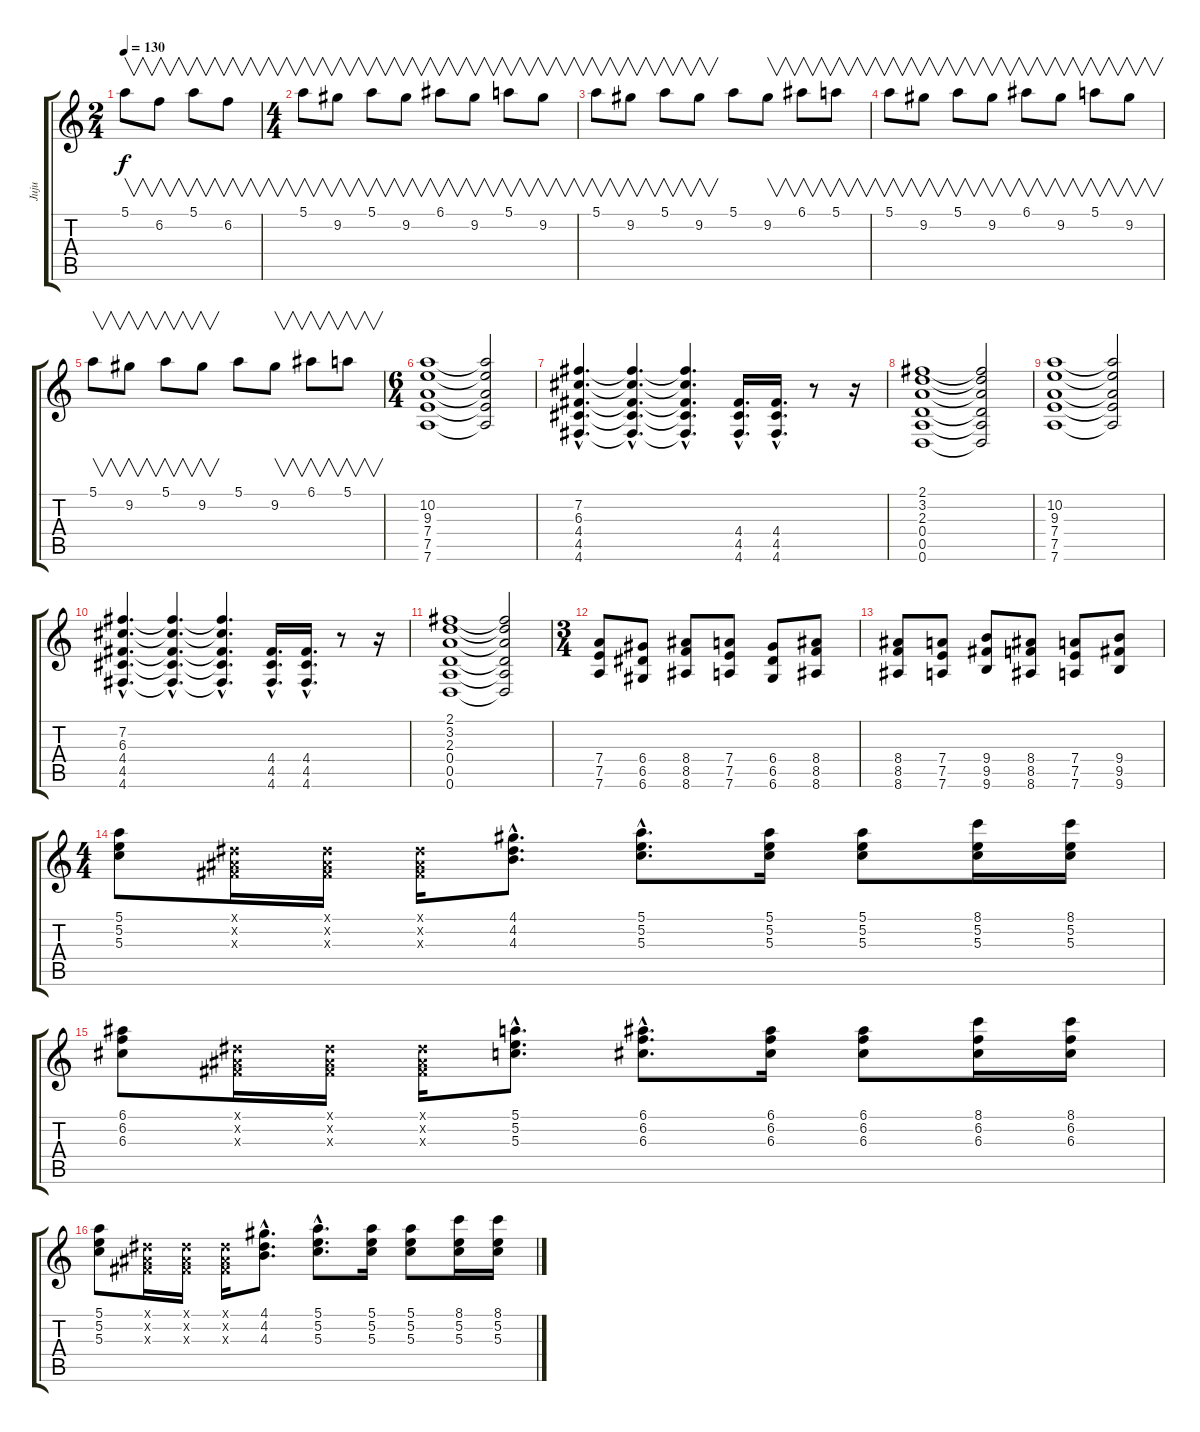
\track ("Juju" "Juju") {instrument distortionguitar}
\staff {score tabs}
\tuning (E4 B3 G3 D3 A2 D2) {hide}
\ts (2 4)
\tempo 130
\clef g2
\ks c
5.1.8{v dy f} 6.2.8{v} 5.1.8{v} 6.2.8{v} |
\ts (4 4)
5.1.8{v} 9.2.8{v} 5.1.8{v} 9.2.8{v} 6.1.8{v} 9.2.8{v} 5.1.8{v} 9.2.8{v} |
5.1.8{v} 9.2.8{v} 5.1.8{v} 9.2.8{v} 5.1.8 9.2.8{v} 6.1.8{v} 5.1.8{v} |
5.1.8{v} 9.2.8{v} 5.1.8{v} 9.2.8{v} 6.1.8{v} 9.2.8{v} 5.1.8{v} 9.2.8{v} |
5.1.8{v} 9.2.8{v} 5.1.8{v} 9.2.8{v} 5.1.8 9.2.8{v} 6.1.8{v} 5.1.8{v} |
\ts (6 4)
(10.2 9.3 7.4 7.5 7.6).1 (10.2{t} 9.3{t} 7.4{t} 7.5{t} 7.6{t}).2 |
(7.2{hac} 6.3{hac} 4.4{hac} 4.5{hac} 4.6{hac}).4{d} (7.2{hac t} 6.3{hac t} 4.4{hac t} 4.5{hac t} 4.6{hac t}).4{d} (7.2{hac t} 6.3{hac t} 4.4{hac t} 4.5{hac t} 4.6{hac t}).4{d} (4.4{hac} 4.5{hac} 4.6{hac}).16{d} (4.4{hac} 4.5{hac} 4.6{hac}).16{d} r.8 r.16 |
(2.1 3.2 2.3 0.4 0.5 0.6).1 (2.1{t} 3.2{t} 2.3{t} 0.4{t} 0.5{t} 0.6{t}).2 |
(10.2 9.3 7.4 7.5 7.6).1 (10.2{t} 9.3{t} 7.4{t} 7.5{t} 7.6{t}).2 |
(7.2{hac} 6.3{hac} 4.4{hac} 4.5{hac} 4.6{hac}).4{d} (7.2{hac t} 6.3{hac t} 4.4{hac t} 4.5{hac t} 4.6{hac t}).4{d} (7.2{hac t} 6.3{hac t} 4.4{hac t} 4.5{hac t} 4.6{hac t}).4{d} (4.4{hac} 4.5{hac} 4.6{hac}).16{d} (4.4{hac} 4.5{hac} 4.6{hac}).16{d} r.8 r.16 |
(2.1 3.2 2.3 0.4 0.5 0.6).1 (2.1{t} 3.2{t} 2.3{t} 0.4{t} 0.5{t} 0.6{t}).2 |
\ts (3 4)
(7.4 7.5 7.6).8 (6.4 6.5 6.6).8 (8.4 8.5 8.6).8 (7.4 7.5 7.6).8 (6.4 6.5 6.6).8 (8.4 8.5 8.6).8 |
(8.4 8.5 8.6).8 (7.4 7.5 7.6).8 (9.4 9.5 9.6).8 (8.4 8.5 8.6).8 (7.4 7.5 7.6).8 (9.4 9.5 9.6).8 |
\ts (4 4)
(5.1 5.2 5.3).8{instrument electricguitarclean} (-1.1{x} -1.2{x} -1.3{x}).16 (-1.1{x} -1.2{x} -1.3{x}).16 (-1.1{x} -1.2{x} -1.3{x}).16 (4.1{hac} 4.2{hac} 4.3{hac}).8{d} (5.1{hac} 5.2{hac} 5.3{hac}).8{d} (5.1 5.2 5.3).16 (5.1 5.2 5.3).8 (8.1 5.2 5.3).16 (8.1 5.2 5.3).16 |
(6.1 6.2 6.3).8{instrument electricguitarclean} (-1.1{x} -1.2{x} -1.3{x}).16 (-1.1{x} -1.2{x} -1.3{x}).16 (-1.1{x} -1.2{x} -1.3{x}).16 (5.1{hac} 5.2{hac} 5.3{hac}).8{d} (6.1{hac} 6.2{hac} 6.3{hac}).8{d} (6.1 6.2 6.3).16 (6.1 6.2 6.3).8 (8.1 6.2 6.3).16 (8.1 6.2 6.3).16 |
(5.1 5.2 5.3).8{instrument electricguitarclean} (-1.1{x} -1.2{x} -1.3{x}).16 (-1.1{x} -1.2{x} -1.3{x}).16 (-1.1{x} -1.2{x} -1.3{x}).16 (4.1{hac} 4.2{hac} 4.3{hac}).8{d} (5.1{hac} 5.2{hac} 5.3{hac}).8{d} (5.1 5.2 5.3).16 (5.1 5.2 5.3).8 (8.1 5.2 5.3).16 (8.1 5.2 5.3).16
